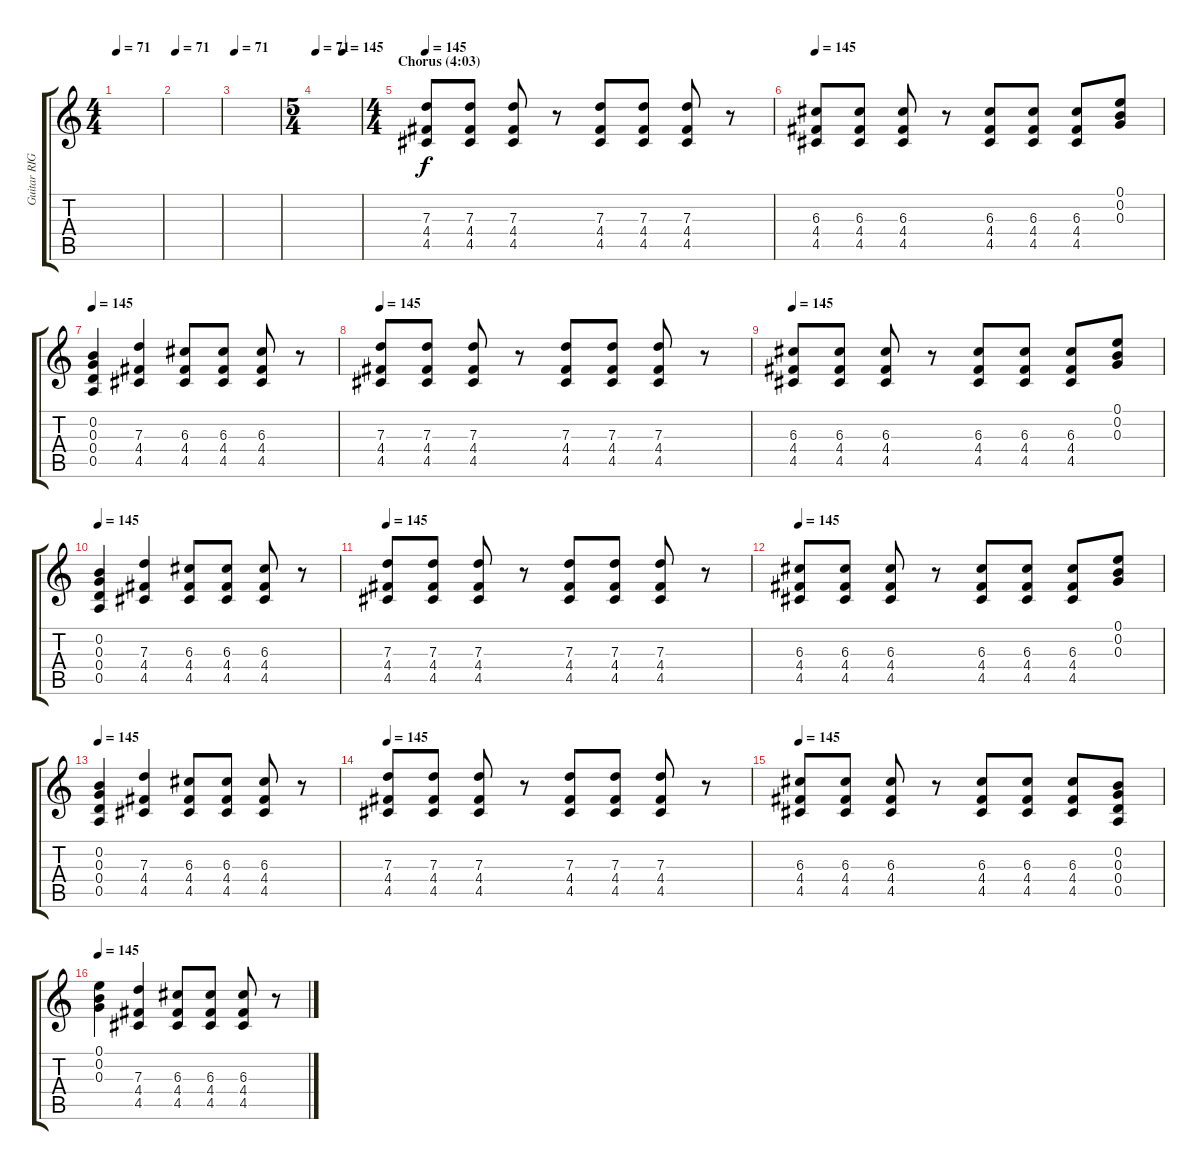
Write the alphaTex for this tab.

\track ("Guitar RIGHT" "Guitar RIG") {instrument overdrivenguitar}
\staff {score tabs}
\tuning (E4 B3 G3 D3 A2 E2) {hide}
\ts (4 4)
\tempo 71
\clef g2
\ks c
|
\tempo 71
|
\tempo 71
|
\ts (5 4)
\tempo 71
\tempo (145 0.6)
|
\ts (4 4)
\section ("" "Chorus (4:03)")
\tempo 145
(7.3 4.4 4.5).8 (7.3 4.4 4.5).8 (7.3 4.4 4.5).8 r.8 (7.3 4.4 4.5).8 (7.3 4.4 4.5).8 (7.3 4.4 4.5).8 r.8 |
\tempo 145
(6.3 4.4 4.5).8 (6.3 4.4 4.5).8 (6.3 4.4 4.5).8 r.8 (6.3 4.4 4.5).8 (6.3 4.4 4.5).8 (6.3 4.4 4.5).8 (0.1 0.2 0.3).8 |
\tempo 145
(0.2 0.3 0.4 0.5).4 (7.3 4.4 4.5).4 (6.3 4.4 4.5).8 (6.3 4.4 4.5).8 (6.3 4.4 4.5).8 r.8 |
\tempo 145
(7.3 4.4 4.5).8 (7.3 4.4 4.5).8 (7.3 4.4 4.5).8 r.8 (7.3 4.4 4.5).8 (7.3 4.4 4.5).8 (7.3 4.4 4.5).8 r.8 |
\tempo 145
(6.3 4.4 4.5).8 (6.3 4.4 4.5).8 (6.3 4.4 4.5).8 r.8 (6.3 4.4 4.5).8 (6.3 4.4 4.5).8 (6.3 4.4 4.5).8 (0.1 0.2 0.3).8 |
\tempo 145
(0.2 0.3 0.4 0.5).4 (7.3 4.4 4.5).4 (6.3 4.4 4.5).8 (6.3 4.4 4.5).8 (6.3 4.4 4.5).8 r.8 |
\tempo 145
(7.3 4.4 4.5).8 (7.3 4.4 4.5).8 (7.3 4.4 4.5).8 r.8 (7.3 4.4 4.5).8 (7.3 4.4 4.5).8 (7.3 4.4 4.5).8 r.8 |
\tempo 145
(6.3 4.4 4.5).8 (6.3 4.4 4.5).8 (6.3 4.4 4.5).8 r.8 (6.3 4.4 4.5).8 (6.3 4.4 4.5).8 (6.3 4.4 4.5).8 (0.1 0.2 0.3).8 |
\tempo 145
(0.2 0.3 0.4 0.5).4 (7.3 4.4 4.5).4 (6.3 4.4 4.5).8 (6.3 4.4 4.5).8 (6.3 4.4 4.5).8 r.8 |
\tempo 145
(7.3 4.4 4.5).8 (7.3 4.4 4.5).8 (7.3 4.4 4.5).8 r.8 (7.3 4.4 4.5).8 (7.3 4.4 4.5).8 (7.3 4.4 4.5).8 r.8 |
\tempo 145
(6.3 4.4 4.5).8 (6.3 4.4 4.5).8 (6.3 4.4 4.5).8 r.8 (6.3 4.4 4.5).8 (6.3 4.4 4.5).8 (6.3 4.4 4.5).8 (0.2 0.3 0.4 0.5).8 |
\tempo 145
(0.1 0.2 0.3).4 (7.3 4.4 4.5).4 (6.3 4.4 4.5).8 (6.3 4.4 4.5).8 (6.3 4.4 4.5).8 r.8
